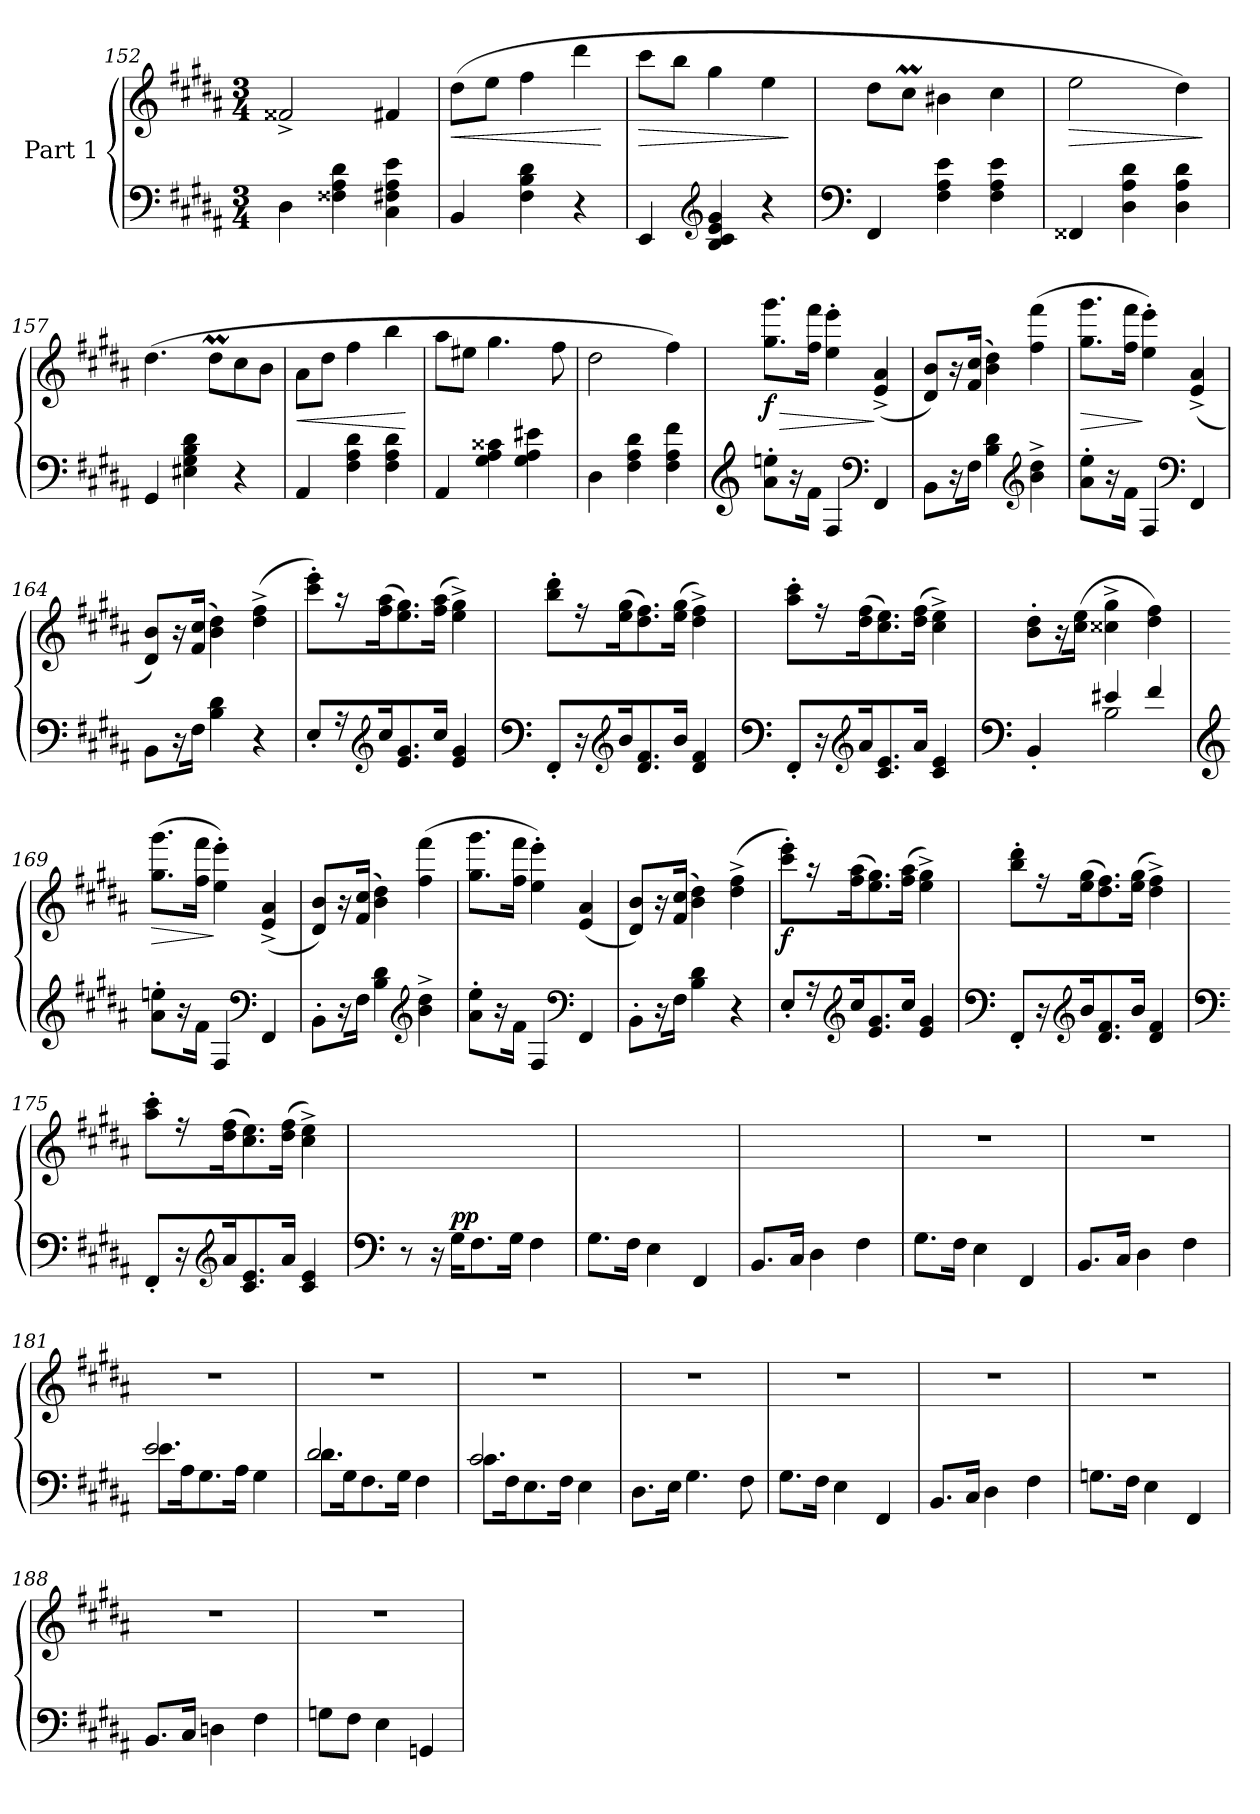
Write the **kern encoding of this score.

**kern	**kern	**dynam
*part1	*part1	*part1
*staff2	*staff1	*staff1/2
*I"Part 1	*	*
*clefF4	*clefG2	*
*k[f#c#g#d#a#]	*k[f#c#g#d#a#]	*
*M3/4	*M3/4	*
=152	=152	=152
4D#\	2f##X^/	.
4F##X\ 4A#\ 4d#\	.	.
4C#\ 4F#X\ 4A#\ 4e\	4f#X/	.
=153	=153	=153
!	!	!LO:HP:b
4BB/	(8dd#\L	<
.	8ee\J	.
4F#\ 4B\ 4d#\	4ff#\	.
4r	4ddd#\	.
.	.	[
!!LO:PB:g=z
=154	=154	=154
!	!	!LO:HP:b
4EE/	8ccc#\L	>
.	8bb\J	.
*clefG2	*	*
4B/ 4c#/ 4e/ 4g#/	4gg#\	.
4r	4ee\	.
.	.	]
=155	=155	=155
*clefF4	*	*
4FF#/	8dd#\L	.
.	8cc#M\J	.
4F#\ 4A#\ 4e\	4b#X\	.
4F#\ 4A#\ 4e\	4cc#\	.
=156	=156	=156
!	!	!LO:HP:b
4FF##X/	2ee\	>
4D#\ 4A#\ 4d#\	.	.
4D#\ 4A#\ 4d#\	4dd#\)	.
.	.	]
=157	=157	=157
4GG#/	(4.dd#\	.
4E#X\ 4G#\ 4B\ 4d#\	.	.
.	8dd#m\L	.
4r	8cc#\	.
.	8b\J	.
=158	=158	=158
!	!	!LO:HP:b
4AA#/	8a#\L	<
.	8dd#\J	.
4F#\ 4A#\ 4d#\	4ff#\	.
4F#\ 4A#\ 4d#\	4bb\	.
.	.	[
=159	=159	=159
4AA#/	8aa#\L	.
.	8ee#X\J	.
4G#\ 4A#\ 4c##X\	4.gg#\	.
4G#\ 4A#\ 4e#X\	.	.
.	8ff#\	.
!!LO:LB:g=z
=160	=160	=160
4D#\	2dd#\	.
4F#\ 4A#\ 4d#\	.	.
4F#\ 4A#\ 4f#\	4ff#\)	.
=161	=161	=161
*clefG2	*	*
!	!	!LO:HP:b
!	!	!LO:DY:n=1:b
8a#\' 8een\'L	8.gg#\ 8.ggg#\L	> f
16r	.	.
16f#\Jk	16ff#\ 16fff#\Jk	.
4F#/	4ee\' 4eee\'	.
*clefF4	*	*
4FF#/	(4e/^ 4a#/^	]
=162	=162	=162
8BB\L	8d#/ 8b/L)	.
16r	16r	.
16F#\Jk	(16f#/ 16cc#/Jk	.
4B\ 4d#\	4b\ 4dd#\)	.
*clefG2	*	*
4b\^ 4dd#\^	(4ff#\ 4fff#\	.
=163	=163	=163
!	!	!LO:HP:b
8a#\' 8ee\'L	8.gg#\ 8.ggg#\L	>
16r	.	.
16f#\Jk	16ff#\ 16fff#\Jk	.
4F#/	4ee\' 4eee\')	]
*clefF4	*	*
4FF#/	(4e/^ 4a#/^	.
=164	=164	=164
8BB\L	8d#/ 8b/L)	.
16r	16r	.
16F#\Jk	(16f#/ 16cc#/Jk	.
4B\ 4d#\	4b\ 4dd#\)	.
4r	(4dd#\^ 4ff#\^	.
!!LO:LB:g=z
=165	=165	=165
8E'/L	8ccc#\' 8eee\'L)	.
16r	16r	.
*clefG2	*	*
16cc#/K	(16ff#\ 16aa#\K	.
8.e/ 8.g#/	8.ee\ 8.gg#\)	.
16cc#/Jk	(16ff#\ 16aa#\Jk	.
4e/ 4g#/	4ee\^ 4gg#\^)	.
=166	=166	=166
*clefF4	*	*
8FF#'/L	8bb\' 8ddd#\'L	.
16r	16r	.
*clefG2	*	*
16b/K	(16ee\ 16gg#\K	.
8.d#/ 8.f#/	8.dd#\ 8.ff#\)	.
16b/Jk	(16ee\ 16gg#\Jk	.
4d#/ 4f#/	4dd#\^ 4ff#\^)	.
=167	=167	=167
*clefF4	*	*
8FF#'/L	8aa#\' 8ccc#\'L	.
16r	16r	.
*clefG2	*	*
16a#/K	(16dd#\ 16ff#\K	.
8.c#/ 8.e/	8.cc#\ 8.ee\)	.
16a#/Jk	(16dd#\ 16ff#\Jk	.
4c#/ 4e/	4cc#\^ 4ee\^)	.
=168	=168	=168
*clefF4	*	*
*^	*	*
4BB'/	4rGGyy	8b\' 8dd#\'L	.
.	.	16r	.
.	.	(16cc#\ 16ee\Jk	.
4e#X/	2B\	4cc##X\^ 4gg#\^	.
4f#/	.	4dd#\ 4ff#\)	.
*v	*v	*	*
=169	=169	=169
*clefG2	*	*
!	!	!LO:HP:b
8a#\' 8een\'L	(8.gg#\ 8.ggg#\L	>
16r	.	.
16f#\Jk	16ff#\ 16fff#\Jk	.
4F#/	4ee\' 4eee\')	]
*clefF4	*	*
4FF#/	(4e/^ 4a#/^	.
!!LO:LB:g=z
=170	=170	=170
8BB'\L	8d#/ 8b/L)	.
16r	16r	.
16F#\Jk	(16f#/ 16cc#/Jk	.
4B\ 4d#\	4b\ 4dd#\)	.
*clefG2	*	*
4b\^ 4dd#\^	(4ff#\ 4fff#\	.
=171	=171	=171
8a#\' 8ee\'L	8.gg#\ 8.ggg#\L	.
16r	.	.
16f#\Jk	16ff#\ 16fff#\Jk	.
4F#/	4ee\' 4eee\')	.
*clefF4	*	*
4FF#/	(4e/ 4a#/	.
=172	=172	=172
8BB'\L	8d#/ 8b/L)	.
16r	16r	.
16F#\Jk	(16f#/ 16cc#/Jk	.
4B\ 4d#\	4b\ 4dd#\)	.
4r	(4dd#\^ 4ff#\^	.
=173	=173	=173
!	!	!LO:DY:b
8E'/L	8ccc#\' 8eee\'L)	f
16r	16r	.
*clefG2	*	*
16cc#/K	(16ff#\ 16aa#\K	.
8.e/ 8.g#/	8.ee\ 8.gg#\)	.
16cc#/Jk	(16ff#\ 16aa#\Jk	.
4e/ 4g#/	4ee\^ 4gg#\^)	.
=174	=174	=174
*clefF4	*	*
8FF#'/L	8bb\' 8ddd#\'L	.
16r	16r	.
*clefG2	*	*
16b/K	(16ee\ 16gg#\K	.
8.d#/ 8.f#/	8.dd#\ 8.ff#\)	.
16b/Jk	(16ee\ 16gg#\Jk	.
4d#/ 4f#/	4dd#\^ 4ff#\^)	.
!!LO:LB:g=z
=175	=175	=175
*clefF4	*	*
8FF#'/L	8aa#\' 8ccc#\'L	.
16r	16r	.
*clefG2	*	*
16a#/K	(16dd#\ 16ff#\K	.
8.c#/ 8.e/	8.cc#\ 8.ee\)	.
16a#/Jk	(16dd#\ 16ff#\Jk	.
4c#/ 4e/	4cc#\^ 4ee\^)	.
=176	=176	=176
*clefF4	*	*
8r	2.ryy	.
16r	.	.
!	!	!LO:DY:a=2
16G#\KL	.	pp
8.F#\	.	.
16G#\Jk	.	.
4F#\	.	.
=177	=177	=177
8.G#\L	2.ryy	.
16F#\Jk	.	.
4E\	.	.
4FF#/	.	.
=178	=178	=178
8.BB/L	2.ryy	.
16C#/Jk	.	.
4D#\	.	.
4F#\	.	.
=179	=179	=179
8.G#\L	2.r	.
16F#\Jk	.	.
4E\	.	.
4FF#/	.	.
=180	=180	=180
8.BB/L	2.r	.
16C#/Jk	.	.
4D#\	.	.
4F#\	.	.
!!LO:LB:g=z
=181	=181	=181
*^	*	*
2.e/	8.e\L	2.r	.
.	16A#\K	.	.
.	8.G#\	.	.
.	16A#\Jk	.	.
.	4G#\	.	.
=182	=182	=182	=182
2.d#/	8.d#\L	2.r	.
.	16G#\K	.	.
.	8.F#\	.	.
.	16G#\Jk	.	.
.	4F#\	.	.
=183	=183	=183	=183
2.c#/	8.c#\L	2.r	.
.	16F#\K	.	.
.	8.E\	.	.
.	16F#\Jk	.	.
.	4E\	.	.
*v	*v	*	*
=184	=184	=184
8.D#\L	2.r	.
16E\Jk	.	.
4.G#\	.	.
8F#\	.	.
=185	=185	=185
8.G#\L	2.r	.
16F#\Jk	.	.
4E\	.	.
4FF#/	.	.
=186	=186	=186
8.BB/L	2.r	.
16C#/Jk	.	.
4D#\	.	.
4F#\	.	.
!!LO:PB:g=z
=187	=187	=187
8.Gn\L	2.r	.
16F#\Jk	.	.
4E\	.	.
4FF#/	.	.
=188	=188	=188
8.BB/L	2.r	.
16C#/Jk	.	.
4Dn\	.	.
4F#\	.	.
=189	=189	=189
8Gn\L	2.r	.
8F#\J	.	.
4E\	.	.
4GGn/	.	.
=	=	=
*-	*-	*-
